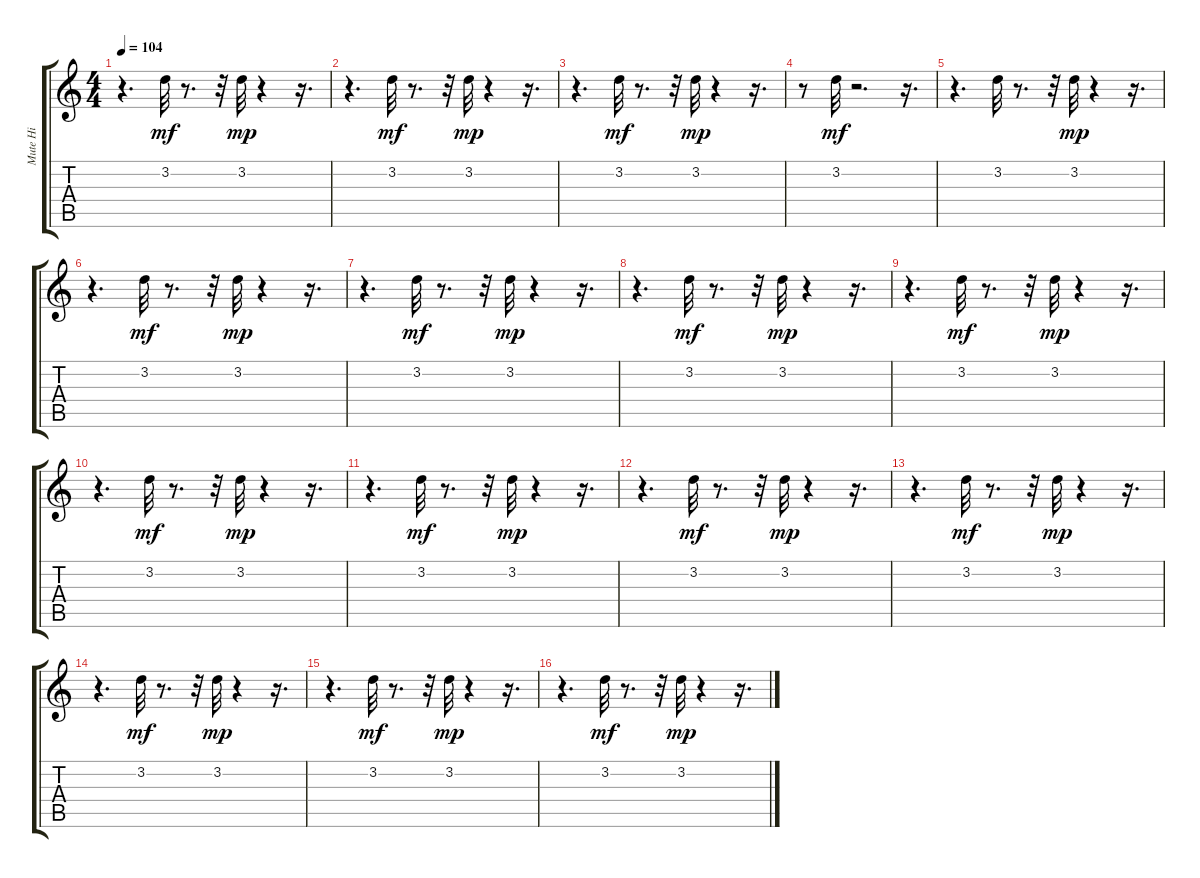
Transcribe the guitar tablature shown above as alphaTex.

\track ("  Mute Hi Conga" "  Mute Hi ") {instrument acousticguitarsteel}
\staff {score tabs}
\tuning (E4 B3 G3 D3 A2 E2) {hide}
\ts (4 4)
\tempo 104
\clef g2
\ks c
r.4{d dy mp} 3.2.32{dy mf} r.8{d} r.32 3.2.32{dy mp} r.4 r.16{d} |
r.4{d} 3.2.32{dy mf} r.8{d} r.32 3.2.32{dy mp} r.4 r.16{d} |
r.4{d} 3.2.32{dy mf} r.8{d} r.32 3.2.32{dy mp} r.4 r.16{d} |
r.8 3.2.32{dy mf} r.2{d} r.16{d} |
r.4{d} 3.2.32 r.8{d} r.32 3.2.32{dy mp} r.4 r.16{d} |
r.4{d} 3.2.32{dy mf} r.8{d} r.32 3.2.32{dy mp} r.4 r.16{d} |
r.4{d} 3.2.32{dy mf} r.8{d} r.32 3.2.32{dy mp} r.4 r.16{d} |
r.4{d} 3.2.32{dy mf} r.8{d} r.32 3.2.32{dy mp} r.4 r.16{d} |
r.4{d} 3.2.32{dy mf} r.8{d} r.32 3.2.32{dy mp} r.4 r.16{d} |
r.4{d} 3.2.32{dy mf} r.8{d} r.32 3.2.32{dy mp} r.4 r.16{d} |
r.4{d} 3.2.32{dy mf} r.8{d} r.32 3.2.32{dy mp} r.4 r.16{d} |
r.4{d} 3.2.32{dy mf} r.8{d} r.32 3.2.32{dy mp} r.4 r.16{d} |
r.4{d} 3.2.32{dy mf} r.8{d} r.32 3.2.32{dy mp} r.4 r.16{d} |
r.4{d} 3.2.32{dy mf} r.8{d} r.32 3.2.32{dy mp} r.4 r.16{d} |
r.4{d} 3.2.32{dy mf} r.8{d} r.32 3.2.32{dy mp} r.4 r.16{d} |
r.4{d} 3.2.32{dy mf} r.8{d} r.32 3.2.32{dy mp} r.4 r.16{d}
